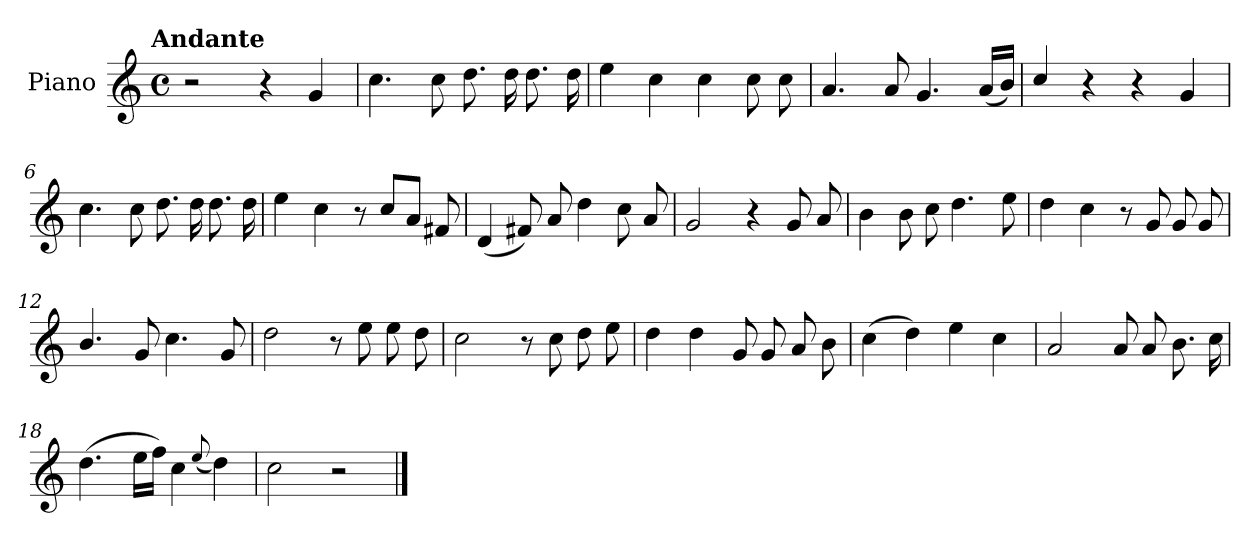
**kern
*part1
*staff1
*I"Piano
*I'Pno.
*clefG2
*k[]
!!LO:TX:omd:t=Andante
*M4/4
*met(c)
*MM92
=1
2r
4r
4g/
=2
4.cc\
8cc\
8.dd\
16dd\
8.dd\
16dd\
=3
4ee\
4cc\
4cc\
8cc\
8cc\
=4
4.a/
8a/
4.g/
(<16a/LL
16b/JJ)
!!LO:LB:g=z
=5
4cc/
4r
4r
4g/
=6
4.cc\
8cc\
8.dd\
16dd\
8.dd\
16dd\
=7
4ee\
4cc\
8r
8cc/L
8a/J
8f#X/
=8
(<4d/
8f#X/)
8a/
4dd\
8cc\
8a/
=9
2g/
4r
8g/
8a/
=10
4b\
8b\
8cc\
4.dd\
8ee\
!!LO:LB:g=z
=11
4dd\
4cc\
8r
8g/
8g/
8g/
=12
4.b/
8g/
4.cc\
8g/
=13
2dd\
8r
8ee\
8ee\
8dd\
=14
2cc\
8r
8cc\
8dd\
8ee\
=15
4dd\
4dd\
8g/
8g/
8a/
8b\
!!LO:LB:g=z
=16
(>4cc\
4dd\)
4ee\
4cc\
=17
2a/
8a/
8a/
8.b\
16cc\
=18
(>4.dd\
16ee\LL
16ff\JJ)
4cc\
(<8qqee/
4dd\)
=19
2cc\
2r
==
*-
